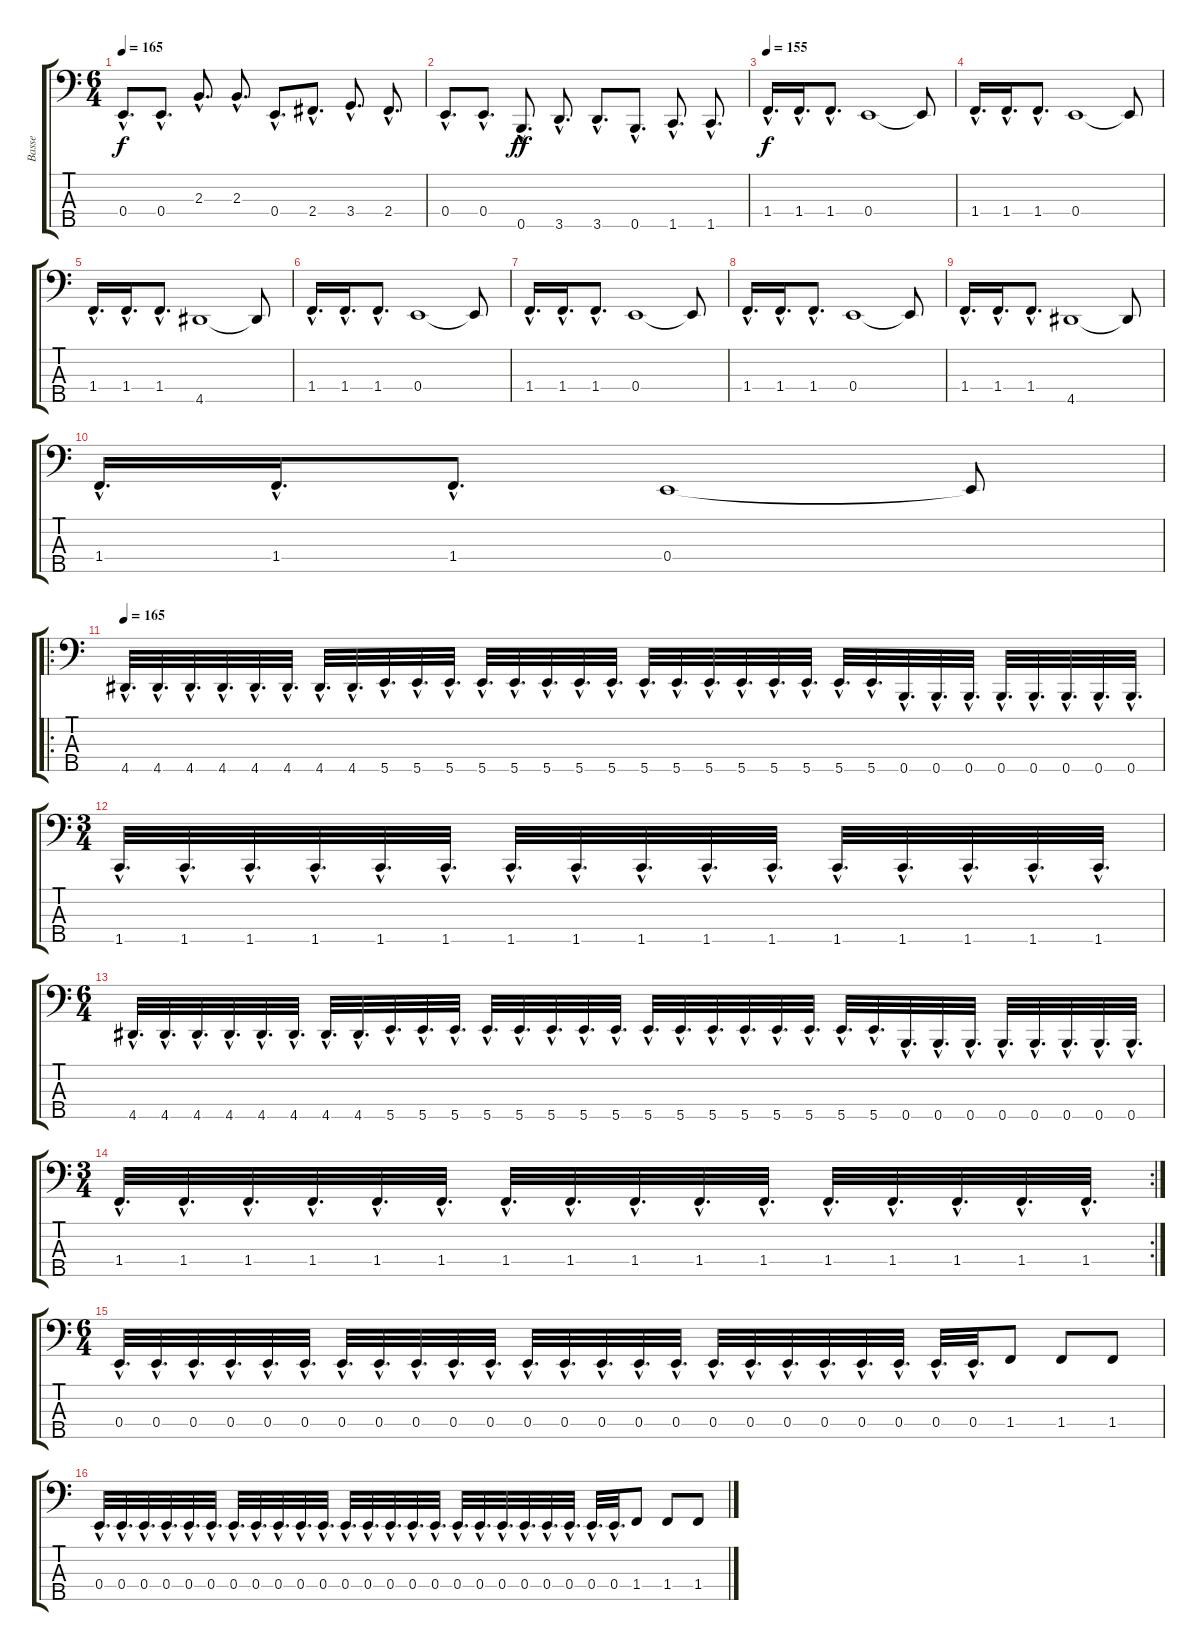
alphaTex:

\track ("Basse" "Basse") {instrument electricbassfinger}
\staff {score tabs}
\tuning (G2 D2 A1 E1 B0) {hide}
\ts (6 4)
\tempo 165
\clef f4
\ks c
0.4{hac}.8{d dy f} 0.4{hac}.8{d} 2.3{hac}.8{d} 2.3{hac}.8{d} 0.4{hac}.8{d} 2.4{hac}.8{d} 3.4{hac}.8{d} 2.4{hac}.8{d} |
0.4{hac}.8{d} 0.4{hac}.8{d} 0.5{hac}.8{d dy ff} 3.5{hac}.8{d} 3.5{hac}.8{d} 0.5{hac}.8{d} 1.5{hac}.8{d} 1.5{hac}.8{d} |
\tempo 155
1.4{hac}.16{d dy f} 1.4{hac}.16{d} 1.4{hac}.8{d} 0.4.1 0.4{t}.8 |
1.4{hac}.16{d} 1.4{hac}.16{d} 1.4{hac}.8{d} 0.4.1 0.4{t}.8 |
1.4{hac}.16{d} 1.4{hac}.16{d} 1.4{hac}.8{d} 4.5.1 4.5{t}.8 |
1.4{hac}.16{d} 1.4{hac}.16{d} 1.4{hac}.8{d} 0.4.1 0.4{t}.8 |
1.4{hac}.16{d} 1.4{hac}.16{d} 1.4{hac}.8{d} 0.4.1 0.4{t}.8 |
1.4{hac}.16{d} 1.4{hac}.16{d} 1.4{hac}.8{d} 0.4.1 0.4{t}.8 |
1.4{hac}.16{d} 1.4{hac}.16{d} 1.4{hac}.8{d} 4.5.1 4.5{t}.8 |
1.4{hac}.16{d} 1.4{hac}.16{d} 1.4{hac}.8{d} 0.4.1 0.4{t}.8 |
\ro
\tempo 165
4.5{hac}.32{d} 4.5{hac}.32{d} 4.5{hac}.32{d} 4.5{hac}.32{d} 4.5{hac}.32{d} 4.5{hac}.32{d} 4.5{hac}.32{d} 4.5{hac}.32{d} 5.5{hac}.32{d} 5.5{hac}.32{d} 5.5{hac}.32{d} 5.5{hac}.32{d} 5.5{hac}.32{d} 5.5{hac}.32{d} 5.5{hac}.32{d} 5.5{hac}.32{d} 5.5{hac}.32{d} 5.5{hac}.32{d} 5.5{hac}.32{d} 5.5{hac}.32{d} 5.5{hac}.32{d} 5.5{hac}.32{d} 5.5{hac}.32{d} 5.5{hac}.32{d} 0.5{hac}.32{d} 0.5{hac}.32{d} 0.5{hac}.32{d} 0.5{hac}.32{d} 0.5{hac}.32{d} 0.5{hac}.32{d} 0.5{hac}.32{d} 0.5{hac}.32{d} |
\ts (3 4)
1.5{hac}.32{d} 1.5{hac}.32{d} 1.5{hac}.32{d} 1.5{hac}.32{d} 1.5{hac}.32{d} 1.5{hac}.32{d} 1.5{hac}.32{d} 1.5{hac}.32{d} 1.5{hac}.32{d} 1.5{hac}.32{d} 1.5{hac}.32{d} 1.5{hac}.32{d} 1.5{hac}.32{d} 1.5{hac}.32{d} 1.5{hac}.32{d} 1.5{hac}.32{d} |
\ts (6 4)
4.5{hac}.32{d} 4.5{hac}.32{d} 4.5{hac}.32{d} 4.5{hac}.32{d} 4.5{hac}.32{d} 4.5{hac}.32{d} 4.5{hac}.32{d} 4.5{hac}.32{d} 5.5{hac}.32{d} 5.5{hac}.32{d} 5.5{hac}.32{d} 5.5{hac}.32{d} 5.5{hac}.32{d} 5.5{hac}.32{d} 5.5{hac}.32{d} 5.5{hac}.32{d} 5.5{hac}.32{d} 5.5{hac}.32{d} 5.5{hac}.32{d} 5.5{hac}.32{d} 5.5{hac}.32{d} 5.5{hac}.32{d} 5.5{hac}.32{d} 5.5{hac}.32{d} 0.5{hac}.32{d} 0.5{hac}.32{d} 0.5{hac}.32{d} 0.5{hac}.32{d} 0.5{hac}.32{d} 0.5{hac}.32{d} 0.5{hac}.32{d} 0.5{hac}.32{d} |
\rc 2
\ts (3 4)
1.4{hac}.32{d} 1.4{hac}.32{d} 1.4{hac}.32{d} 1.4{hac}.32{d} 1.4{hac}.32{d} 1.4{hac}.32{d} 1.4{hac}.32{d} 1.4{hac}.32{d} 1.4{hac}.32{d} 1.4{hac}.32{d} 1.4{hac}.32{d} 1.4{hac}.32{d} 1.4{hac}.32{d} 1.4{hac}.32{d} 1.4{hac}.32{d} 1.4{hac}.32{d} |
\ts (6 4)
0.4{hac}.32{d} 0.4{hac}.32{d} 0.4{hac}.32{d} 0.4{hac}.32{d} 0.4{hac}.32{d} 0.4{hac}.32{d} 0.4{hac}.32{d} 0.4{hac}.32{d} 0.4{hac}.32{d} 0.4{hac}.32{d} 0.4{hac}.32{d} 0.4{hac}.32{d} 0.4{hac}.32{d} 0.4{hac}.32{d} 0.4{hac}.32{d} 0.4{hac}.32{d} 0.4{hac}.32{d} 0.4{hac}.32{d} 0.4{hac}.32{d} 0.4{hac}.32{d} 0.4{hac}.32{d} 0.4{hac}.32{d} 0.4{hac}.32{d} 0.4{hac}.32{d} 1.4.8 1.4.8 1.4.8 |
0.4{hac}.32{d} 0.4{hac}.32{d} 0.4{hac}.32{d} 0.4{hac}.32{d} 0.4{hac}.32{d} 0.4{hac}.32{d} 0.4{hac}.32{d} 0.4{hac}.32{d} 0.4{hac}.32{d} 0.4{hac}.32{d} 0.4{hac}.32{d} 0.4{hac}.32{d} 0.4{hac}.32{d} 0.4{hac}.32{d} 0.4{hac}.32{d} 0.4{hac}.32{d} 0.4{hac}.32{d} 0.4{hac}.32{d} 0.4{hac}.32{d} 0.4{hac}.32{d} 0.4{hac}.32{d} 0.4{hac}.32{d} 0.4{hac}.32{d} 0.4{hac}.32{d} 1.4.8 1.4.8 1.4.8
